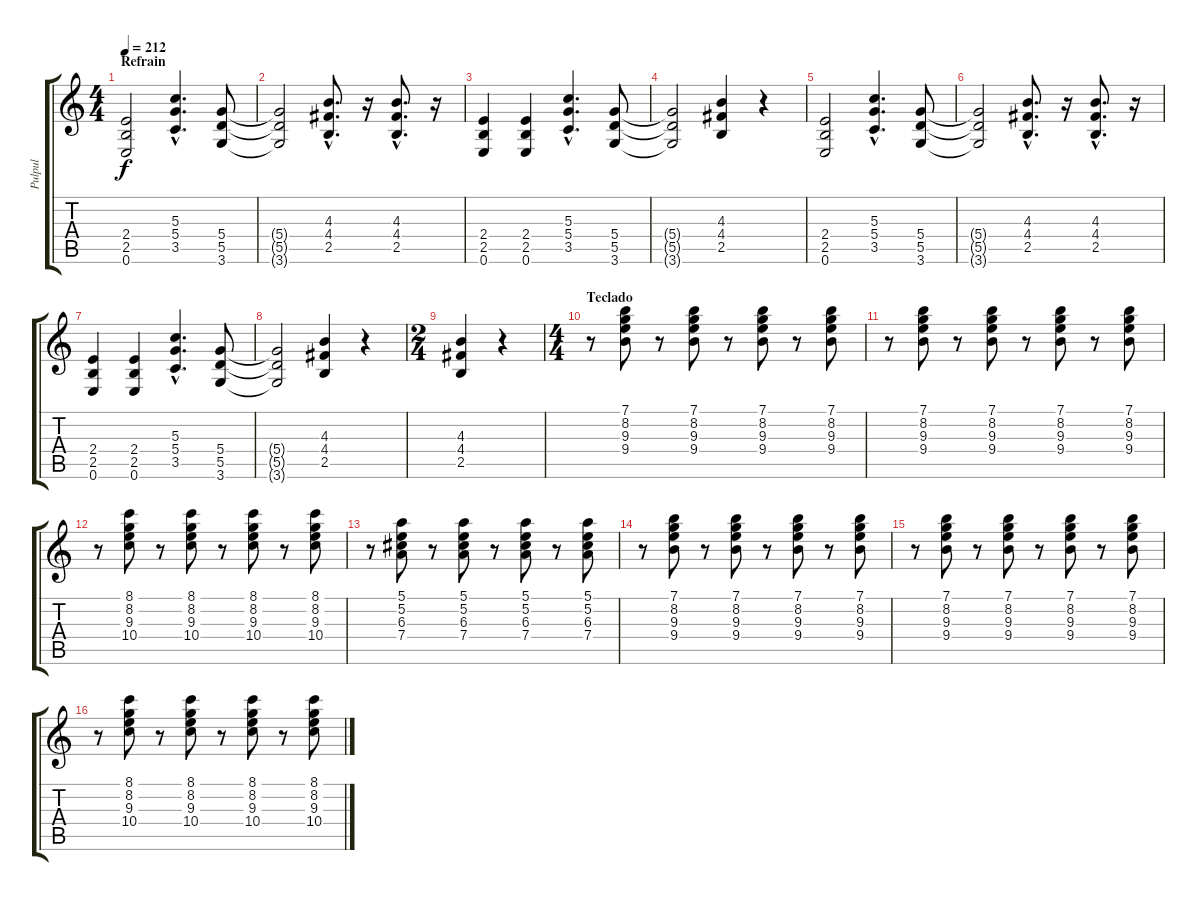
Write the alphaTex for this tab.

\track ("Pulpul" "Pulpul") {instrument electricguitarclean}
\staff {score tabs}
\tuning (E4 B3 G3 D3 A2 E2) {hide}
\ts (4 4)
\section ("" "Refrain")
\tempo 212
\clef g2
\ks c
(2.4 2.5 0.6).2{dy f instrument distortionguitar} (5.3{hac} 5.4{hac} 3.5{hac}).4{d} (5.4 5.5 3.6).8 |
(5.4{t} 5.5{t} 3.6{t}).2 (4.3{hac} 4.4{hac} 2.5{hac}).8{d} r.16 (4.3{hac} 4.4{hac} 2.5{hac}).8{d} r.16 |
(2.4 2.5 0.6).4 (2.4 2.5 0.6).4 (5.3{hac} 5.4{hac} 3.5{hac}).4{d} (5.4 5.5 3.6).8 |
(5.4{t} 5.5{t} 3.6{t}).2 (4.3 4.4 2.5).4 r.4 |
(2.4 2.5 0.6).2 (5.3{hac} 5.4{hac} 3.5{hac}).4{d} (5.4 5.5 3.6).8 |
(5.4{t} 5.5{t} 3.6{t}).2 (4.3{hac} 4.4{hac} 2.5{hac}).8{d} r.16 (4.3{hac} 4.4{hac} 2.5{hac}).8{d} r.16 |
(2.4 2.5 0.6).4 (2.4 2.5 0.6).4 (5.3{hac} 5.4{hac} 3.5{hac}).4{d} (5.4 5.5 3.6).8 |
(5.4{t} 5.5{t} 3.6{t}).2 (4.3 4.4 2.5).4 r.4 |
\ts (2 4)
(4.3 4.4 2.5).4 r.4 |
\ts (4 4)
\section ("" "Teclado")
r.8{instrument electricguitarclean} (7.1 8.2 9.3 9.4).8 r.8 (7.1 8.2 9.3 9.4).8 r.8 (7.1 8.2 9.3 9.4).8 r.8 (7.1 8.2 9.3 9.4).8 |
r.8 (7.1 8.2 9.3 9.4).8 r.8 (7.1 8.2 9.3 9.4).8 r.8 (7.1 8.2 9.3 9.4).8 r.8 (7.1 8.2 9.3 9.4).8 |
r.8 (8.1 8.2 9.3 10.4).8 r.8 (8.1 8.2 9.3 10.4).8 r.8 (8.1 8.2 9.3 10.4).8 r.8 (8.1 8.2 9.3 10.4).8 |
r.8 (5.1 5.2 6.3 7.4).8 r.8 (5.1 5.2 6.3 7.4).8 r.8 (5.1 5.2 6.3 7.4).8 r.8 (5.1 5.2 6.3 7.4).8 |
r.8 (7.1 8.2 9.3 9.4).8 r.8 (7.1 8.2 9.3 9.4).8 r.8 (7.1 8.2 9.3 9.4).8 r.8 (7.1 8.2 9.3 9.4).8 |
r.8 (7.1 8.2 9.3 9.4).8 r.8 (7.1 8.2 9.3 9.4).8 r.8 (7.1 8.2 9.3 9.4).8 r.8 (7.1 8.2 9.3 9.4).8 |
r.8 (8.1 8.2 9.3 10.4).8 r.8 (8.1 8.2 9.3 10.4).8 r.8 (8.1 8.2 9.3 10.4).8 r.8 (8.1 8.2 9.3 10.4).8
